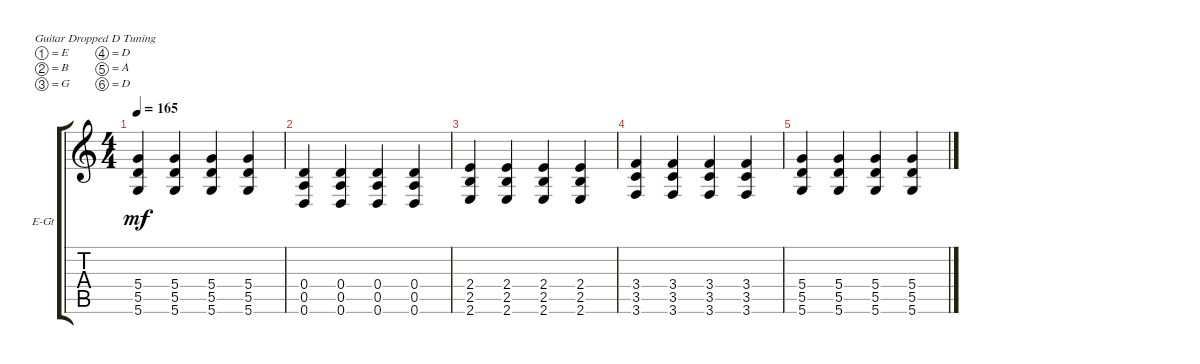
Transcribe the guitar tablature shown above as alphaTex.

\defaultSystemsLayout 4
\bracketExtendMode groupsimilarinstruments
\firstSystemTrackNameOrientation horizontal
\otherSystemsTrackNameOrientation horizontal
\track ("Electric Guitar" "E-Gt") {instrument overdrivenguitar}
\staff {score tabs}
\tuning (E4 B3 G3 D3 A2 D2)
\ts (4 4)
\tempo 165
\clef g2
\ks c
(5.6 5.5 5.4).4{dy mf} (5.4 5.5 5.6).4 (5.4 5.5 5.6).4 (5.4 5.5 5.6).4 |
(0.5 0.6 0.4).4 (0.5 0.6 0.4).4 (0.5 0.6 0.4).4 (0.5 0.6 0.4).4 |
(2.6 2.5 2.4).4 (2.6 2.5 2.4).4 (2.6 2.5 2.4).4 (2.6 2.5 2.4).4 |
(3.6 3.5 3.4).4 (3.4 3.5 3.6).4 (3.4 3.5 3.6).4 (3.4 3.5 3.6).4 |
(5.6 5.5 5.4).4 (5.4 5.5 5.6).4 (5.4 5.5 5.6).4 (5.4 5.5 5.6).4
